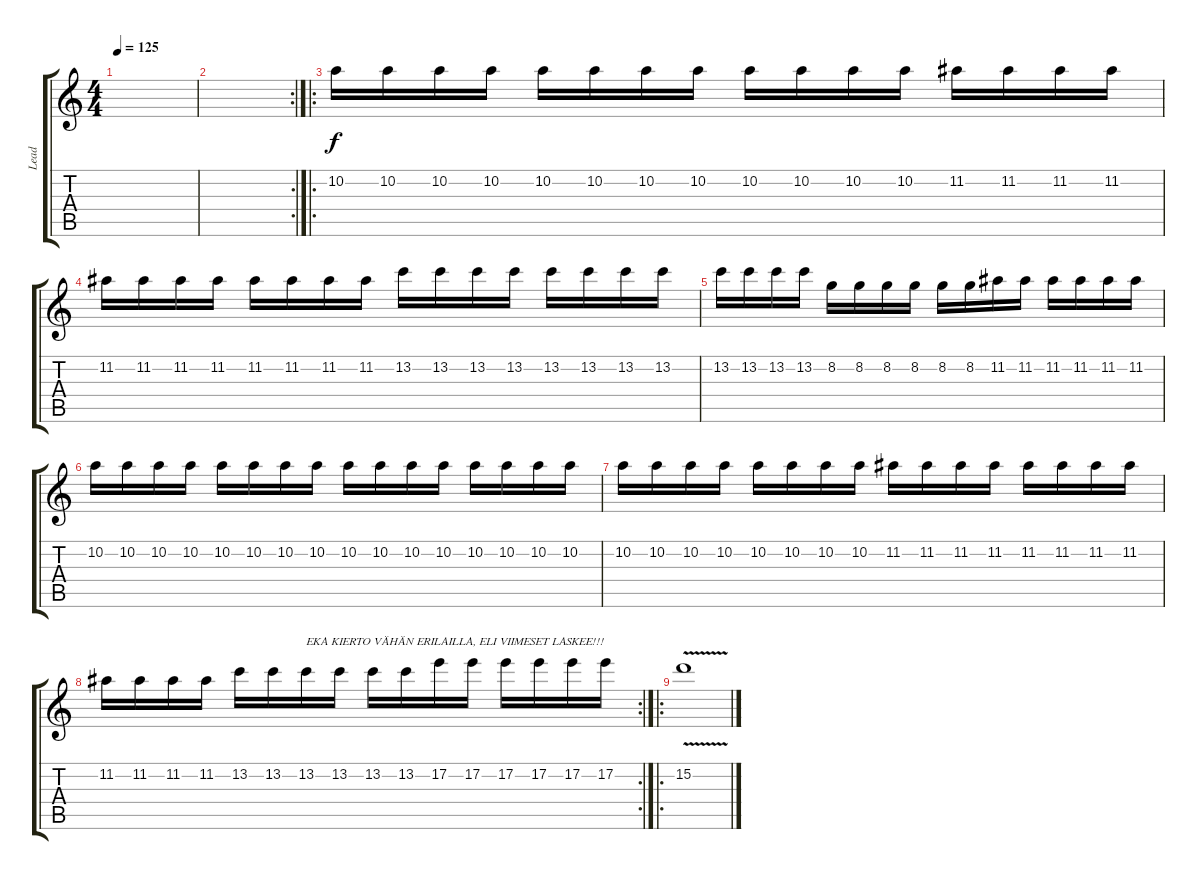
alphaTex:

\track ("Lead" "Lead") {instrument distortionguitar}
\staff {score tabs}
\tuning (E4 B3 G3 D3 A2 D2) {hide}
\ts (4 4)
\tempo 125
\clef g2
\ks c
|
\rc 2
|
\ro
10.2.16 10.2.16 10.2.16 10.2.16 10.2.16 10.2.16 10.2.16 10.2.16 10.2.16 10.2.16 10.2.16 10.2.16 11.2.16 11.2.16 11.2.16 11.2.16 |
11.2.16 11.2.16 11.2.16 11.2.16 11.2.16 11.2.16 11.2.16 11.2.16 13.2.16 13.2.16 13.2.16 13.2.16 13.2.16 13.2.16 13.2.16 13.2.16 |
13.2.16 13.2.16 13.2.16 13.2.16 8.2.16 8.2.16 8.2.16 8.2.16 8.2.16 8.2.16 11.2.16 11.2.16 11.2.16 11.2.16 11.2.16 11.2.16 |
10.2.16 10.2.16 10.2.16 10.2.16 10.2.16 10.2.16 10.2.16 10.2.16 10.2.16 10.2.16 10.2.16 10.2.16 10.2.16 10.2.16 10.2.16 10.2.16 |
10.2.16 10.2.16 10.2.16 10.2.16 10.2.16 10.2.16 10.2.16 10.2.16 11.2.16 11.2.16 11.2.16 11.2.16 11.2.16 11.2.16 11.2.16 11.2.16 |
\rc 2
11.2.16 11.2.16 11.2.16 11.2.16 13.2.16 13.2.16 13.2.16{txt "EKA KIERTO VÄHÄN ERILAILLA, ELI VIIMESET LASKEE!!!"} 13.2.16 13.2.16 13.2.16 17.2.16 17.2.16 17.2.16 17.2.16 17.2.16 17.2.16 |
\ro
15.2{v}.1{volume 0}
